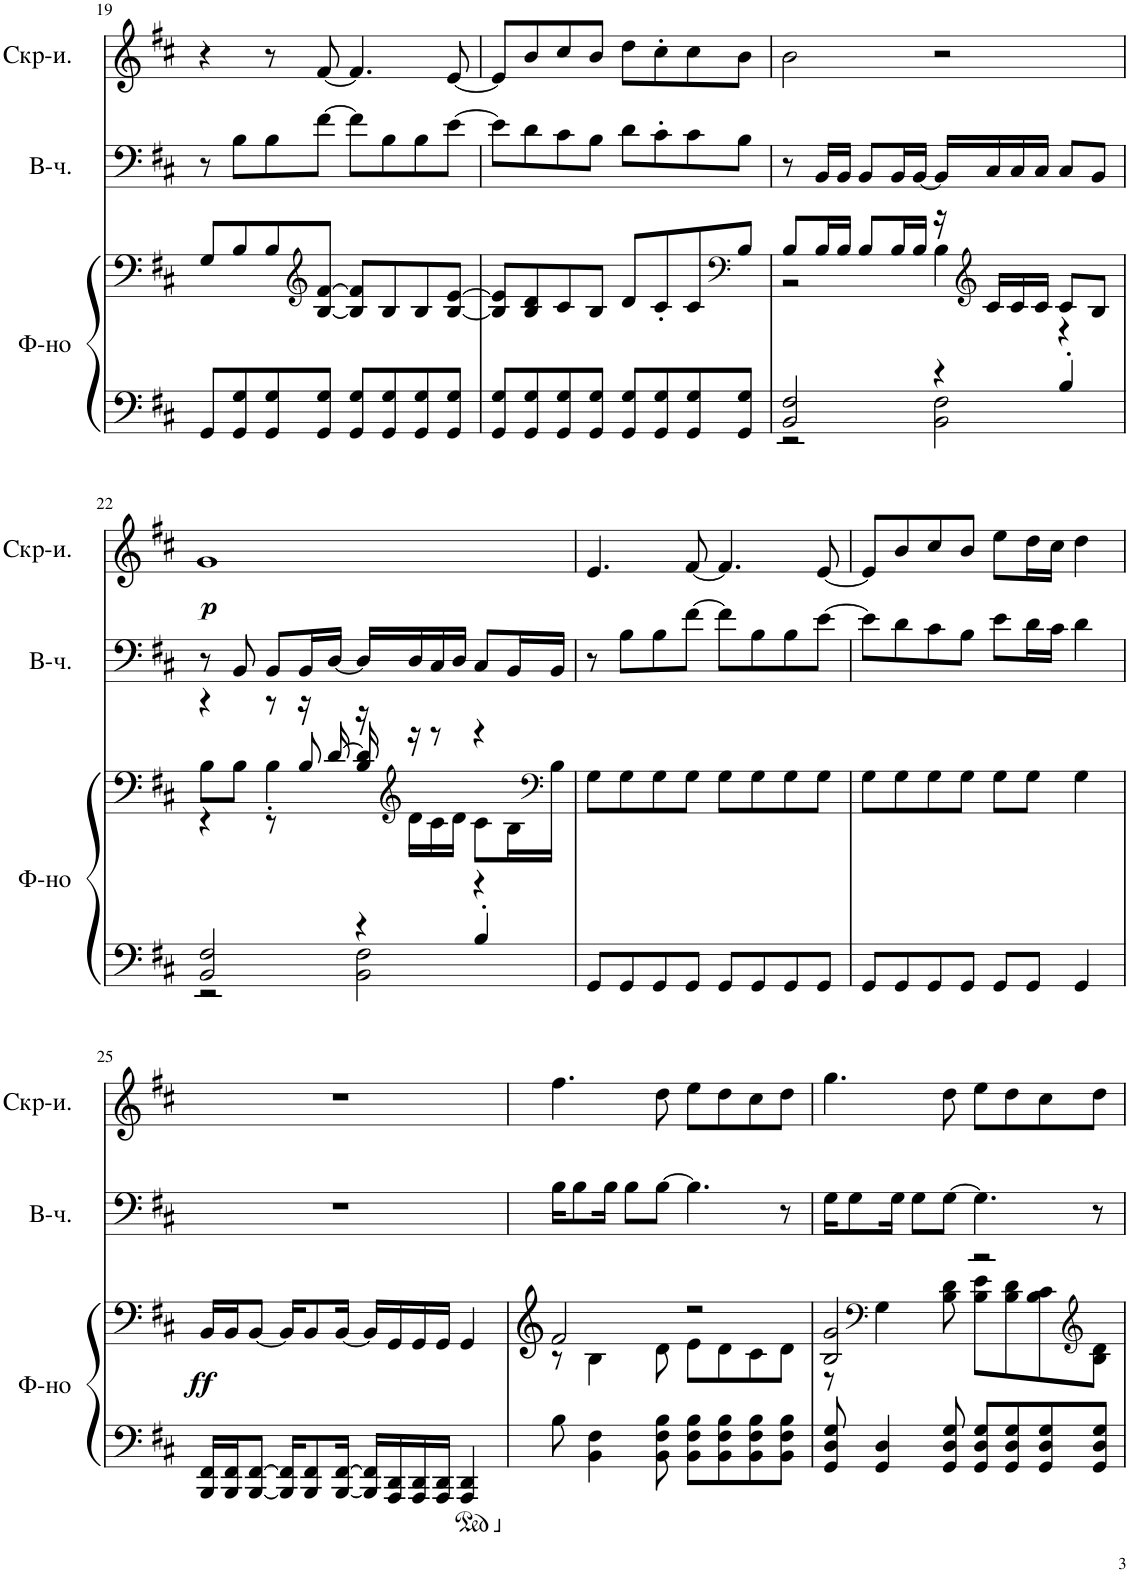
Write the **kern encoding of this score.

**kern	**kern	**dynam	**kern	**kern	**dynam
*part3	*part3	*part3	*part2	*part1	*part1
*staff4	*staff3	*staff3/4	*staff2	*staff1	*staff1
*I"Фортепиано, Piano	*	*	*I"Виолончель	*I"Скрипки, Violin 1	*
!!LO:PB:g=z
*clefF4	*clefF4	*	*clefF4	*clefG2	*
*k[f#c#]	*k[f#c#]	*	*k[f#c#]	*k[f#c#]	*
*M4/4	*M4/4	*	*M4/4	*M4/4	*
=19	=19	=19	=19	=19	=19
8GG/L	8G/L	.	8r	4r	.
8GG/ 8G/	8B/	.	8B\L	.	.
8GG/ 8G/	8B/	.	8B\	8r	.
*	*clefG2	*	*	*	*
8GG/ 8G/J	[8B/ [8f#/J	.	[8f#\J	[8f#/	.
8GG/ 8G/L	8B/] 8f#/]L	.	8f#\L]	4.f#/]	.
8GG/ 8G/	8B/	.	8B\	.	.
8GG/ 8G/	8B/	.	8B\	.	.
8GG/ 8G/J	[8B/ [8e/J	.	[8e\J	[8e/	.
=20	=20	=20	=20	=20	=20
8GG/ 8G/L	8B/] 8e/]L	.	8e\L]	8e/L]	.
8GG/ 8G/	8B/ 8d/	.	8d\	8b/	.
8GG/ 8G/	8c#/	.	8c#\	8cc#/	.
8GG/ 8G/J	8B/J	.	8B\J	8b/J	.
8GG/ 8G/L	8d/L	.	8d\L	8dd\L	.
8GG/ 8G/	8c#'/	.	8c#'\	8cc#'\	.
8GG/ 8G/	8c#/	.	8c#\	8cc#\	.
*	*clefF4	*	*	*	*
8GG/ 8G/J	8B/J	.	8B\J	8b\J	.
=21	=21	=21	=21	=21	=21
*^	*^	*	*	*	*
2BB/ 2F#/	2r	8B/L	2r	.	8r	2b\	.
.	.	16B/L	.	.	16BB/LL	.	.
.	.	16B/JJ	.	.	16BB/JJ	.	.
.	.	8B/L	.	.	8BB/L	.	.
.	.	16B/L	.	.	16BB/L	.	.
.	.	16B/JJ	.	.	[16BB/JJ	.	.
4r	2BB\ 2F#\	16r	4B\	.	16BB/LL]	2r	.
*	*	*clefG2	*	*	*	*	*
.	.	16c#/LL	.	.	16C#/	.	.
.	.	16c#/	.	.	16C#/	.	.
.	.	16c#/JJ	.	.	16C#/JJ	.	.
4B'/	.	8c#/L	4r	.	8C#/L	.	.
.	.	8B/J	.	.	8BB/J	.	.
!!LO:LB:g=z
=22	=22	=22	=22	=22	=22	=22	=22
*	*	*	*^	*	*	*	*
!	!	!	!	!	!	!	!	!LO:DY:b
2BB/ 2F#/	2r	4r	8B\L	4r	.	8r	1g	p
.	.	.	8B\J	.	.	8BB/	.	.
.	.	8r	4B'\	8r	.	8BB/L	.	.
.	.	16r	.	8B/	.	16BB/L	.	.
.	.	[16d/	.	.	.	[16D/JJ	.	.
4r	2BB\ 2F#\	16d/]	16r	4B/	.	16D/LL]	.	.
*	*	*clefG2	*	*	*	*	*	*
.	.	16r	16d\LL	.	.	16D/	.	.
.	.	8r	16c#\	.	.	16C#/	.	.
.	.	.	16d\JJ	.	.	16D/JJ	.	.
4B'/	.	4r	8c#\L	4r	.	8C#/L	.	.
.	.	.	16B\L	.	.	16BB/L	.	.
*	*	*clefF4	*	*	*	*	*	*
.	.	.	16B\JJ	.	.	16BB/JJ	.	.
*v	*v	*	*	*	*	*	*	*
*	*v	*v	*v	*	*	*	*
=23	=23	=23	=23	=23	=23
8GG/L	8G\L	.	8r	4.e/	.
8GG/	8G\	.	8B\L	.	.
8GG/	8G\	.	8B\	.	.
8GG/J	8G\J	.	[8f#\J	[8f#/	.
8GG/L	8G\L	.	8f#\L]	4.f#/]	.
8GG/	8G\	.	8B\	.	.
8GG/	8G\	.	8B\	.	.
8GG/J	8G\J	.	[8e\J	[8e/	.
=24	=24	=24	=24	=24	=24
8GG/L	8G\L	.	8e\L]	8e/L]	.
8GG/	8G\	.	8d\	8b/	.
8GG/	8G\	.	8c#\	8cc#/	.
8GG/J	8G\J	.	8B\J	8b/J	.
8GG/L	8G\L	.	8e\L	8ee\L	.
8GG/J	8G\J	.	16d\L	16dd\L	.
.	.	.	16c#\JJ	16cc#\JJ	.
4GG/	4G\	.	4d\	4dd\	.
!!LO:LB:g=z
=25	=25	=25	=25	=25	=25
!	!	!LO:DY:b	!	!	!
16BBB/ 16FF#/LL	16BB/LL	ff	1r	1r	.
16BBB/ 16FF#/J	16BB/J	.	.	.	.
[8BBB/ [8FF#/J	[8BB/J	.	.	.	.
16BBB/] 16FF#/]KL	16BB/KL]	.	.	.	.
8BBB/ 8FF#/	8BB/	.	.	.	.
[16BBB/ [16FF#/Jk	[16BB/Jk	.	.	.	.
16BBB/] 16FF#/]LL	16BB/LL]	.	.	.	.
16AAA/ 16DD/	16GG/	.	.	.	.
16AAA/ 16DD/	16GG/	.	.	.	.
16AAA/ 16DD/JJ	16GG/JJ	.	.	.	.
4AAA/ 4DD/	4GG/	.	.	.	.
=26	=26	=26	=26	=26	=26
*	*^	*	*	*	*
8B\	2f#/	8r	.	16B\KL	4.ff#\	.
.	.	.	.	8B\	.	.
4BB\ 4F#\	.	4B\	.	.	.	.
.	.	.	.	16B\Jk	.	.
.	.	.	.	8B\L	.	.
8BB\ 8F#\ 8B\	.	8d\	.	[8B\J	8dd\	.
8BB\ 8F#\ 8B\L	2r	8e\L	.	4.B\]	8ee\L	.
8BB\ 8F#\ 8B\	.	8d\	.	.	8dd\	.
8BB\ 8F#\ 8B\	.	8c#\	.	.	8cc#\	.
8BB\ 8F#\ 8B\J	.	8d\J	.	8r	8dd\J	.
=27	=27	=27	=27	=27	=27	=27
8GG/ 8D/ 8G/	2B/ 2g/	8r	.	16G\KL	4.gg\	.
.	.	.	.	8G\	.	.
*	*clefF4	*	*	*	*	*
4GG/ 4D/	.	4G\	.	.	.	.
.	.	.	.	16G\Jk	.	.
.	.	.	.	8G\L	.	.
8GG/ 8D/ 8G/	.	8B\ 8d\	.	[8G\J	8dd\	.
8GG/ 8D/ 8G/L	2r	8B\ 8e\L	.	4.G\]	8ee\L	.
8GG/ 8D/ 8G/	.	8B\ 8d\	.	.	8dd\	.
8GG/ 8D/ 8G/	.	8B\ 8c#\	.	.	8cc#\	.
*	*clefG2	*	*	*	*	*
8GG/ 8D/ 8G/J	.	8B\ 8d\J	.	8r	8dd\J	.
*	*v	*v	*	*	*	*
=	=	=	=	=	=
*-	*-	*-	*-	*-	*-
